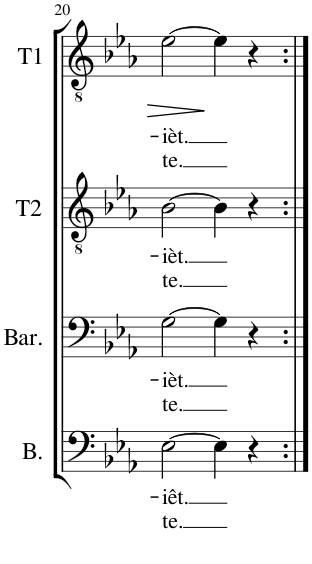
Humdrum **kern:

**kern	**text	**text	**kern	**text	**text	**kern	**text	**text	**kern	**text	**text
*part4	*part4	*part4	*part3	*part3	*part3	*part2	*part2	*part2	*part1	*part1	*part1
*staff4	*staff4	*staff4	*staff3	*staff3	*staff3	*staff2	*staff2	*staff2	*staff1	*staff1	*staff1
*I"Basso	*	*	*I"Baritono	*	*	*I"Tenore II	*	*	*I"Tenore I	*	*
*I'B.	*	*	*I'Bar.	*	*	*I'T2	*	*	*I'T1	*	*
!!LO:PB:g=z
*clefF4	*	*	*clefF4	*	*	*clefGv2	*	*	*clefGv2	*	*
*k[b-e-a-]	*	*	*k[b-e-a-]	*	*	*k[b-e-a-]	*	*	*k[b-e-a-]	*	*
*M3/4	*	*	*M4/4	*	*	*M4/4	*	*	*M4/4	*	*
*	*	*	*met(c)	*	*	*met(c)	*	*	*met(c)	*	*
=20	=20	=20	=20	=20	=20	=20	=20	=20	=20	=20	=20
!	!LO:LY:b	!LO:LY:b	!	!LO:LY:b	!LO:LY:b	!	!LO:LY:b	!LO:LY:b	!	!LO:LY:b	!LO:LY:b
[2E-\	-iêt.	te.	[2G\	-ièt.	te.	[2B-\	-ièt.	te.	[2e-\	-ièt.	te.
4E-\]	.	.	4G\]	.	.	4B-\]	.	.	4e-\]	.	.
4r	.	.	4r	.	.	4r	.	.	4r	.	.
=:|!	=:|!	=:|!	=:|!	=:|!	=:|!	=:|!	=:|!	=:|!	=:|!	=:|!	=:|!
*-	*-	*-	*-	*-	*-	*-	*-	*-	*-	*-	*-
